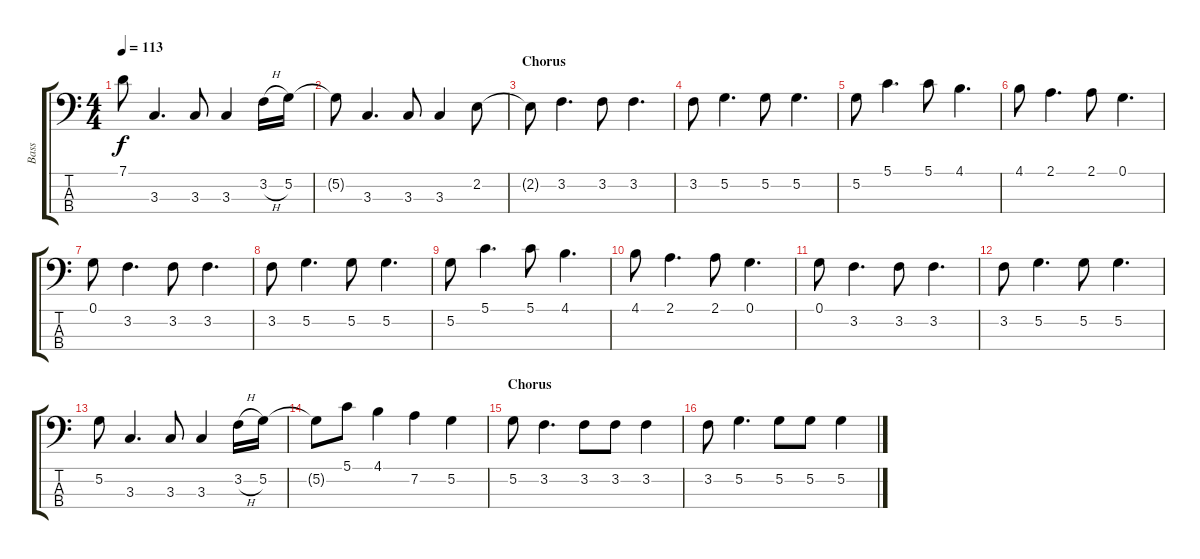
\track ("Bass" "Bass") {instrument electricbasspick}
\staff {score tabs}
\tuning (G2 D2 A1 E1) {hide}
\ts (4 4)
\tempo 113
\clef f4
\ks c
7.1{t}.8{dy f} 3.3.4{d} 3.3.8 3.3.4 3.2{h}.16 5.2.16 |
5.2{t}.8 3.3.4{d} 3.3.8 3.3.4 2.2.8 |
\section ("" "Chorus")
2.2{t}.8 3.2.4{d} 3.2.8 3.2.4{d} |
3.2.8 5.2.4{d} 5.2.8 5.2.4{d} |
5.2.8 5.1.4{d} 5.1.8 4.1.4{d} |
4.1.8 2.1.4{d} 2.1.8 0.1.4{d} |
0.1.8 3.2.4{d} 3.2.8 3.2.4{d} |
3.2.8 5.2.4{d} 5.2.8 5.2.4{d} |
5.2.8 5.1.4{d} 5.1.8 4.1.4{d} |
4.1.8 2.1.4{d} 2.1.8 0.1.4{d} |
0.1.8 3.2.4{d} 3.2.8 3.2.4{d} |
3.2.8 5.2.4{d} 5.2.8 5.2.4{d} |
5.2.8 3.3.4{d} 3.3.8 3.3.4 3.2{h}.16 5.2.16 |
5.2{t}.8 5.1.8 4.1.4 7.2.4 5.2.4 |
\section ("" "Chorus")
5.2.8 3.2.4{d} 3.2.8 3.2.8 3.2.4 |
3.2.8 5.2.4{d} 5.2.8 5.2.8 5.2.4
